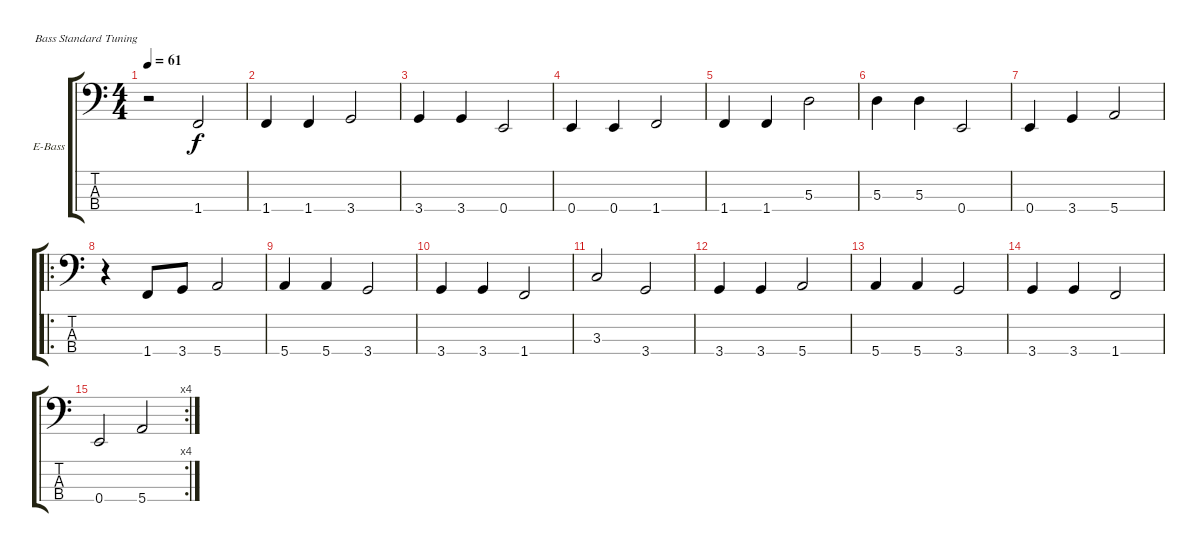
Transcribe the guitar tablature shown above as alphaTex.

\bracketExtendMode groupsimilarinstruments
\firstSystemTrackNameOrientation horizontal
\otherSystemsTrackNameOrientation horizontal
\track ("Bass" "E-Bass") {instrument electricbassfinger}
\staff {score tabs}
\tuning (G2 D2 A1 E1)
\ts (4 4)
\tempo 61
\clef f4
\ks c
r.2{dy f} 1.4.2 |
1.4.4 1.4.4 3.4.2 |
3.4.4 3.4.4 0.4.2 |
0.4.4 0.4.4 1.4.2 |
1.4.4 1.4.4 5.3.2 |
5.3.4 5.3.4 0.4.2 |
0.4.4 3.4.4 5.4.2 |
\ro
r.4 1.4.8 3.4.8 5.4.2 |
5.4.4 5.4.4 3.4.2 |
3.4.4 3.4.4 1.4.2 |
3.3.2 3.4.2 |
3.4.4 3.4.4 5.4.2 |
5.4.4 5.4.4 3.4.2 |
3.4.4 3.4.4 1.4.2 |
\rc 4
0.4.2 5.4.2
